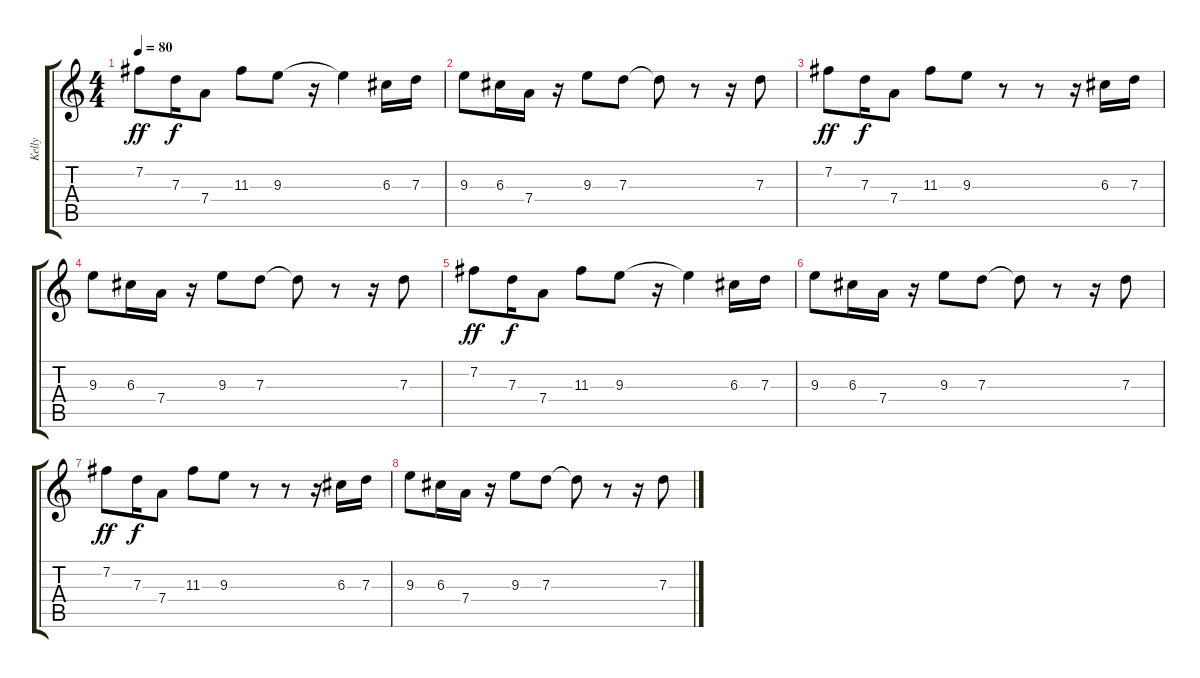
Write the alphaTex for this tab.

\track ("Kelly" "Kelly") {instrument acousticguitarnylon}
\staff {score tabs}
\tuning (E4 B3 G3 D3 A2 E2) {hide}
\ts (4 4)
\tempo 80
\clef g2
\ks c
7.2.8{dy ff} 7.3.16{dy f} 7.4.8 11.3.8 9.3.8 r.16 9.3{t}.4 6.3.16 7.3.16 |
9.3.8 6.3.16 7.4.16 r.16 9.3.8 7.3.8 7.3{t}.8 r.8 r.16 7.3.8 |
7.2.8{dy ff} 7.3.16{dy f} 7.4.8 11.3.8 9.3.8 r.8 r.8 r.16 6.3.16 7.3.16 |
9.3.8 6.3.16 7.4.16 r.16 9.3.8 7.3.8 7.3{t}.8 r.8 r.16 7.3.8 |
7.2.8{dy ff} 7.3.16{dy f} 7.4.8 11.3.8 9.3.8 r.16 9.3{t}.4 6.3.16 7.3.16 |
9.3.8 6.3.16 7.4.16 r.16 9.3.8 7.3.8 7.3{t}.8 r.8 r.16 7.3.8 |
7.2.8{dy ff} 7.3.16{dy f} 7.4.8 11.3.8 9.3.8 r.8 r.8 r.16 6.3.16 7.3.16 |
9.3.8 6.3.16 7.4.16 r.16 9.3.8 7.3.8 7.3{t}.8 r.8 r.16 7.3.8
